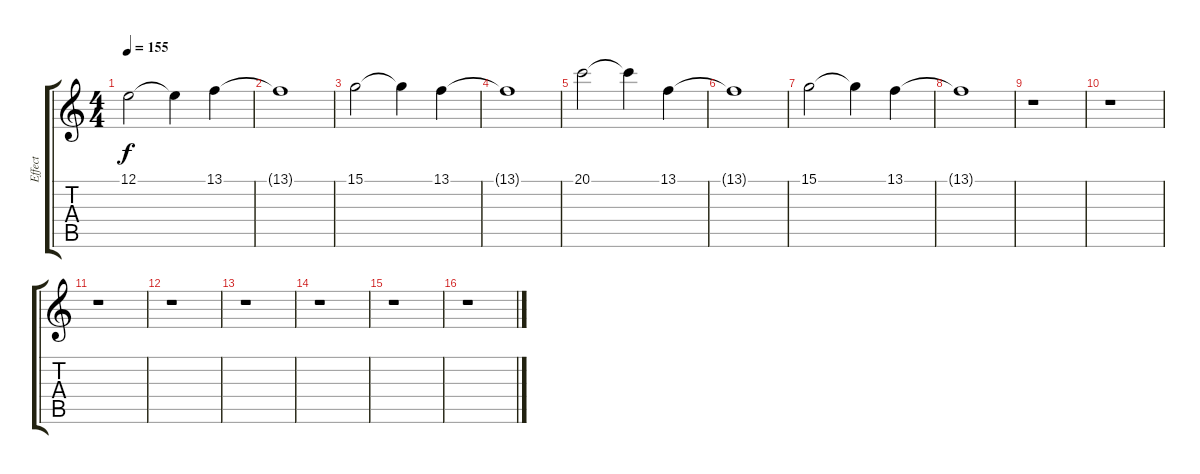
\track ("Effect" "Effect") {instrument stringensemble2}
\staff {score tabs}
\tuning (E4 B3 G3 D3 A2 E2) {hide}
\ts (4 4)
\tempo 155
\clef g2
\ks c
12.1.2{dy f} 12.1{t}.4 13.1.4 |
13.1{t}.1 |
15.1.2 15.1{t}.4 13.1.4 |
13.1{t}.1 |
20.1.2 20.1{t}.4 13.1.4 |
13.1{t}.1 |
15.1.2 15.1{t}.4 13.1.4 |
13.1{t}.1 |
r.1 |
r.1 |
r.1 |
r.1 |
r.1 |
r.1 |
r.1 |
r.1
